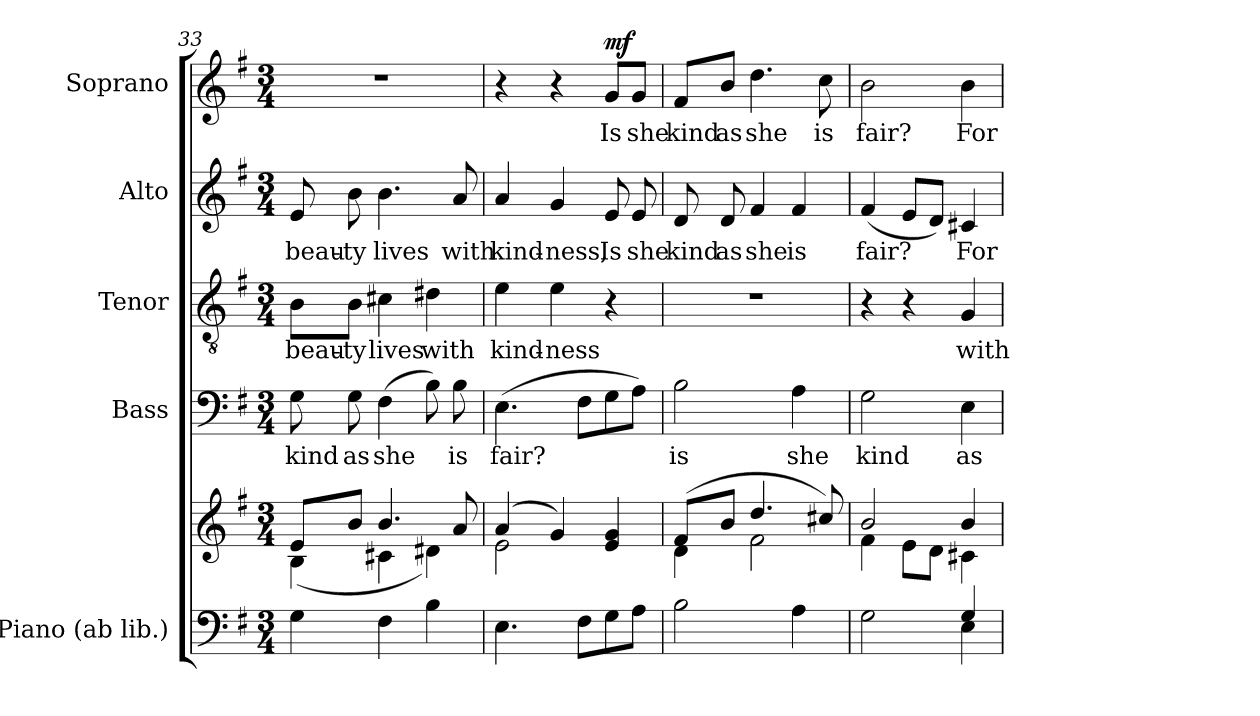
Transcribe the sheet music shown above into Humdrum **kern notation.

**kern	**kern	**kern	**text	**kern	**text	**kern	**text	**kern	**text	**dynam
*part5	*part5	*part4	*part4	*part3	*part3	*part2	*part2	*part1	*part1	*part1
*staff6	*staff5	*staff4	*staff4	*staff3	*staff3	*staff2	*staff2	*staff1	*staff1	*staff1
*I"Piano (ab lib.)	*	*I"Bass	*	*I"Tenor	*	*I"Alto	*	*I"Soprano	*	*
*I'Pno.	*	*I'B.	*	*I'T.	*	*I'A.	*	*I'S.	*	*
*clefF4	*clefG2	*clefF4	*	*clefGv2	*	*clefG2	*	*clefG2	*	*
*	*	*	*	*ITrd7c12	*	*	*	*	*	*
*k[f#]	*k[f#]	*k[f#]	*	*k[f#]	*	*k[f#]	*	*k[f#]	*	*
*G:	*G:	*G:	*	*G:	*	*G:	*	*G:	*	*
*M3/4	*M3/4	*M3/4	*	*M3/4	*	*M3/4	*	*M3/4	*	*
=33	=33	=33	=33	=33	=33	=33	=33	=33	=33	=33
*	*^	*	*	*	*	*	*	*	*	*
!	!	!	!	!LO:LY:b:color=#000000	!	!	!	!	!	!	!
!	!	!	!	!	!	!LO:LY:b:color=#000000	!	!	!	!	!
!	!	!	!	!	!	!	!	!LO:LY:b:color=#000000	!LO:N:vis=1	!	!
4Gi\	8ei/L	(4Bi\	8Gi\	kind	8BBi\L	beau-	8ei/	beau-	2.r	.	.
!	!	!	!	!LO:LY:b:color=#000000	!	!	!	!	!	!	!
!	!	!	!	!	!	!LO:LY:b:color=#000000	!	!	!	!	!
!	!	!	!	!	!	!	!	!LO:LY:b:color=#000000	!	!	!
.	8bi/J	.	8Gi\	as	8BBi\J	-ty	8bi\	-ty	.	.	.
!	!	!	!	!LO:LY:b:color=#000000	!	!	!	!	!	!	!
!	!	!	!	!	!	!LO:LY:b:color=#000000	!	!	!	!	!
!	!	!	!	!	!	!	!	!LO:LY:b:color=#000000	!	!	!
4F#i\	4.bi/	4c#Xi\	(4F#i\	she	4C#Xi\	lives	4.bi\	lives	.	.	.
!	!	!	!	!	!	!LO:LY:b:color=#000000	!	!	!	!	!
4Bi\	.	4d#Xi\)	8Bi\)	.	4D#Xi\	with	.	.	.	.	.
!	!	!	!	!LO:LY:b:color=#000000	!	!	!	!	!	!	!
!	!	!	!	!	!	!	!	!LO:LY:b:color=#000000	!	!	!
.	8ai/	.	8Bi\	is	.	.	8ai/	with	.	.	.
=34	=34	=34	=34	=34	=34	=34	=34	=34	=34	=34	=34
!	!	!	!	!LO:LY:b:color=#000000	!	!	!	!	!	!	!
!	!	!	!	!	!	!LO:LY:b:color=#000000	!	!	!	!	!
!	!	!	!	!	!	!	!	!LO:LY:b:color=#000000	!	!	!
4.Ei\	(4ai/	2ei\	(4.Ei\	fair?	4Ei\	kind-	4ai/	kind-	4r	.	.
!	!	!	!	!	!	!LO:LY:b:color=#000000	!	!	!	!	!
!	!	!	!	!	!	!	!	!LO:LY:b:color=#000000	!	!	!
.	4gi/)	.	.	.	4Ei\	-ness	4gi/	-ness,	4r	.	.
8F#i\L	.	.	8F#i\L	.	.	.	.	.	.	.	.
!	!	!	!	!	!	!	!	!LO:LY:b:color=#000000	!	!	!
!	!	!	!	!	!	!	!	!	!	!LO:LY:b:color=#000000	!
8Gi\	4ei/ 4gi	4ryy	8Gi\	.	4r	.	8ei/	Is	8gi/L	Is	mf
!	!	!	!	!	!	!	!	!LO:LY:b:color=#000000	!	!	!
!	!	!	!	!	!	!	!	!	!	!LO:LY:b:color=#000000	!
8Ai\J	.	.	8Ai\J)	.	.	.	8ei/	she	8gi/J	she	.
=35	=35	=35	=35	=35	=35	=35	=35	=35	=35	=35	=35
!	!	!	!	!LO:LY:b:color=#000000	!LO:N:vis=1	!	!	!	!	!	!
!	!	!	!	!	!	!	!	!LO:LY:b:color=#000000	!	!	!
!	!	!	!	!	!	!	!	!	!	!LO:LY:b:color=#000000	!
2Bi\	(8f#i/L	4di\	2Bi\	is	2.r	.	8di/	kind	8f#i/L	kind	.
!	!	!	!	!	!	!	!	!LO:LY:b:color=#000000	!	!	!
!	!	!	!	!	!	!	!	!	!	!LO:LY:b:color=#000000	!
.	8bi/J	.	.	.	.	.	8di/	as	8bi/J	as	.
!	!	!	!	!	!	!	!	!LO:LY:b:color=#000000	!	!	!
!	!	!	!	!	!	!	!	!	!	!LO:LY:b:color=#000000	!
.	4.ddi/	2f#i\	.	.	.	.	4f#i/	she	4.ddi\	she	.
!	!	!	!	!LO:LY:b:color=#000000	!	!	!	!	!	!	!
!	!	!	!	!	!	!	!	!LO:LY:b:color=#000000	!	!	!
4Ai\	.	.	4Ai\	she	.	.	4f#i/	is	.	.	.
!	!	!	!	!	!	!	!	!	!	!LO:LY:b:color=#000000	!
.	8cc#Xi/)	.	.	.	.	.	.	.	8cci\	is	.
!!LO:LB:g=z
=36	=36	=36	=36	=36	=36	=36	=36	=36	=36	=36	=36
*^	*	*	*	*	*	*	*	*	*	*	*
!	!	!	!	!	!LO:LY:b:color=#000000	!	!	!	!	!	!	!
!	!	!	!	!	!	!	!	!	!LO:LY:b:color=#000000	!	!	!
!	!	!	!	!	!	!	!	!	!	!	!LO:LY:b:color=#000000	!
2ryy	2Gi\	2bi/	4f#i\	2Gi\	kind	4r	.	(4f#i/	fair?	2bi\	fair?	.
.	.	.	8ei\L	.	.	4r	.	8ei/L	.	.	.	.
.	.	.	8di\J	.	.	.	.	8di/J)	.	.	.	.
!	!	!	!	!	!LO:LY:b:color=#000000	!	!	!	!	!	!	!
!	!	!	!	!	!	!	!LO:LY:b:color=#000000	!	!	!	!	!
!	!	!	!	!	!	!	!	!	!LO:LY:b:color=#000000	!	!	!
!	!	!	!	!	!	!	!	!	!	!	!LO:LY:b:color=#000000	!
4Gi/	4Ei\	4bi/	4c#Xi\	4Ei\	as	4GGi/	with	4c#Xi/	For	4bi\	For	.
*v	*v	*	*	*	*	*	*	*	*	*	*	*
*	*v	*v	*	*	*	*	*	*	*	*	*
=	=	=	=	=	=	=	=	=	=	=
*-	*-	*-	*-	*-	*-	*-	*-	*-	*-	*-
